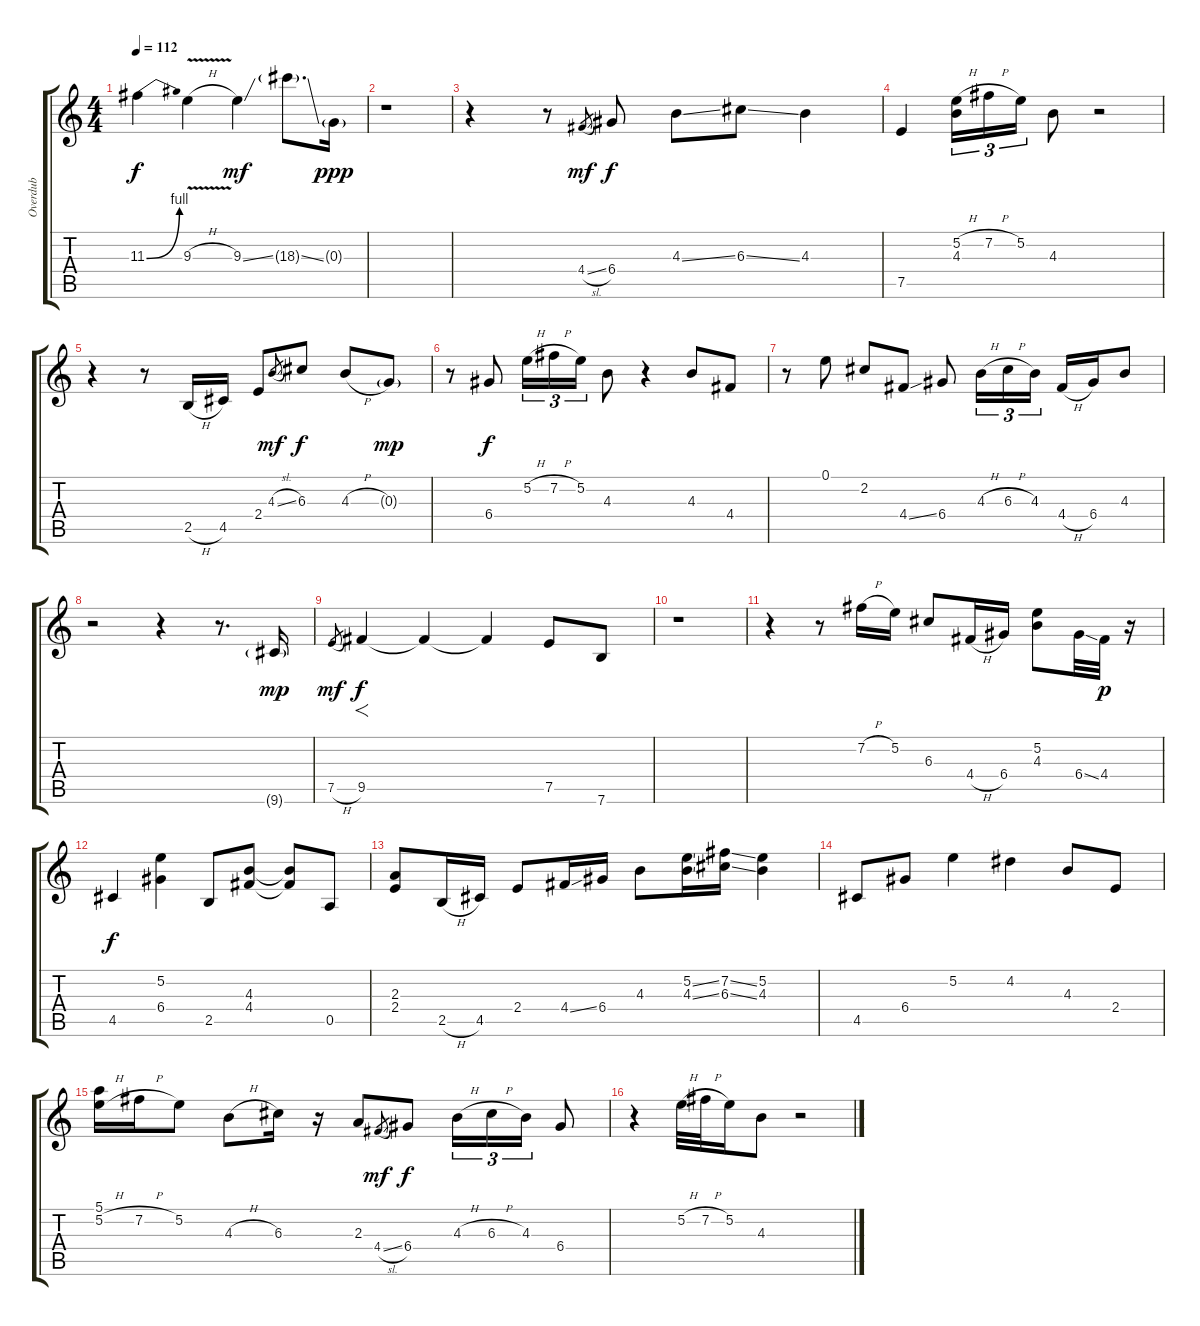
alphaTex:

\track ("Overdub" "Overdub") {instrument fretlessbass}
\staff {score tabs}
\tuning (E4 B3 G3 D3 A2 E2) {hide}
\ts (4 4)
\tempo 112
\clef g2
\ks c
11.3{be (bend 0 0 60 4)}.4{dy f} 9.3{v h}.4 9.3{ss}.4{dy mf} 18.3{ss g}.8{d} 0.3{g}.16{dy ppp} |
r.1 |
r.4 r.8 4.4{sl}.8{gr dy mf} 6.4.8{dy f} 4.3{ss}.8 6.3{ss}.8 4.3.4 |
7.5.4 (5.2{h} 4.3).16{tu (3 2)} 7.2{h}.16{tu (3 2)} 5.2.16{tu (3 2)} 4.3.8 r.2 |
r.4 r.8 2.5{h}.16 4.5.16 2.4.8 4.3{sl}.8{gr dy mf} 6.3.8{dy f} 4.3{h}.8 0.3{g}.8{dy mp} |
r.8 6.4.8{dy f} 5.2{h}.16{tu (3 2)} 7.2{h}.16{tu (3 2)} 5.2.16{tu (3 2)} 4.3.8 r.4 4.3.8 4.4.8 |
r.8 0.1.8 2.2.8 4.4{ss}.8 6.4.8 4.3{h}.16{tu (3 2)} 6.3{h}.16{tu (3 2)} 4.3.16{tu (3 2)} 4.4{h}.16 6.4.16 4.3.8 |
r.2 r.4 r.8{d} 9.6{g}.16{dy mp} |
7.5{h}.8{gr dy mf} 9.5.4{f dy f} 9.5{t}.4 9.5{t}.4 7.5.8 7.6.8 |
r.1 |
r.4 r.8 7.2{h}.16 5.2.16 6.3.8 4.4{h}.16 6.4.16 (5.2 4.3).8 6.4{ss}.32 4.4.32{dy p} r.16 |
4.5.4{dy f} (5.2 6.4).4 2.5.8 (4.3 4.4).8 (4.3{t} 4.4{t}).8 0.5.8 |
(2.3 2.4).8 2.5{h}.16 4.5.16 2.4.8 4.4{ss}.16 6.4.16 4.3.8 (5.2{ss} 4.3{ss}).16 (7.2{ss} 6.3{ss}).16 (5.2 4.3).4 |
4.5.8 6.4.8 5.2.4 4.2.4 4.3.8 2.4.8 |
(5.1 5.2{h}).16 7.2{h}.16 5.2.8 4.3{h}.8 6.3.16 r.16 2.3.8 4.4{sl}.8{gr dy mf} 6.4.8{dy f} 4.3{h}.16{tu (3 2)} 6.3{h}.16{tu (3 2)} 4.3.16{tu (3 2)} 6.4.8 |
r.4 5.2{h}.32 7.2{h}.32 5.2.16 4.3.8 r.2
